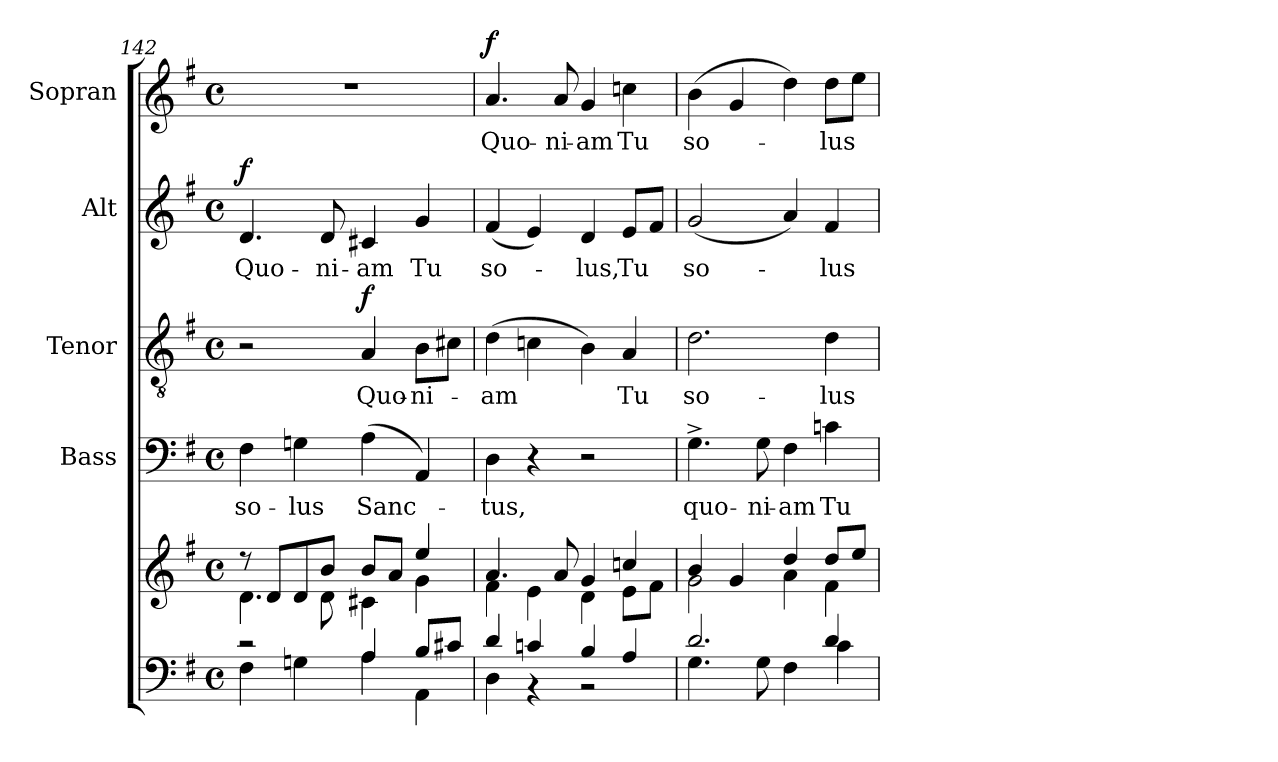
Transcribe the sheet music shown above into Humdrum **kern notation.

**kern	**kern	**kern	**text	**kern	**text	**dynam	**kern	**text	**dynam	**kern	**text	**dynam
*part5	*part5	*part4	*part4	*part3	*part3	*part3	*part2	*part2	*part2	*part1	*part1	*part1
*staff6	*staff5	*staff4	*staff4	*staff3	*staff3	*staff3	*staff2	*staff2	*staff2	*staff1	*staff1	*staff1
*	*	*I"Bass	*	*I"Tenor	*	*	*I"Alt	*	*	*I"Sopran	*	*
*	*	*I'B.	*	*I'T.	*	*	*I'A.	*	*	*I'S.	*	*
!!LO:PB:g=z
*clefF4	*clefG2	*clefF4	*	*clefGv2	*	*	*clefG2	*	*	*clefG2	*	*
*k[f#]	*k[f#]	*k[f#]	*	*k[f#]	*	*	*k[f#]	*	*	*k[f#]	*	*
*G:	*G:	*G:	*	*G:	*	*	*G:	*	*	*G:	*	*
*M4/4	*M4/4	*M4/4	*	*M4/4	*	*	*M4/4	*	*	*M4/4	*	*
*met(c)	*met(c)	*met(c)	*	*met(c)	*	*	*met(c)	*	*	*met(c)	*	*
=142	=142	=142	=142	=142	=142	=142	=142	=142	=142	=142	=142	=142
*^	*^	*	*	*	*	*	*	*	*	*	*	*
!	!	!	!	!	!LO:LY:b	!	!	!	!	!LO:LY:b	!LO:DY:a	!	!	!
2rc	4F#\	8rdd	4.d\	4F#\	so-	2r	.	.	4.d/	Quo-	f	1r	.	.
.	.	8d/L	.	.	.	.	.	.	.	.	.	.	.	.
!	!	!	!	!	!LO:LY:b	!	!	!	!	!	!	!	!	!
.	4Gn\	8d/	.	4Gn\	-lus	.	.	.	.	.	.	.	.	.
!	!	!	!	!	!	!	!	!	!	!LO:LY:b	!	!	!	!
.	.	8b/J	8d\	.	.	.	.	.	8d/	-ni-	.	.	.	.
!	!	!	!	!	!LO:LY:b	!	!LO:LY:b	!LO:DY:a	!	!LO:LY:b	!	!	!	!
4A/	4A\	8b/L	4c#X\	(>4A\	Sanc-	4A/	Quo-	f	4c#X/	-am	.	.	.	.
.	.	8a/J	.	.	.	.	.	.	.	.	.	.	.	.
!	!	!	!	!	!	!	!LO:LY:b	!	!	!LO:LY:b	!	!	!	!
8B/L	4AA\	4ee/	4g\	4AA/)	.	8B\L	-ni-	.	4g/	Tu	.	.	.	.
8c#X/J	.	.	.	.	.	8c#X\J	.	.	.	.	.	.	.	.
=143	=143	=143	=143	=143	=143	=143	=143	=143	=143	=143	=143	=143	=143	=143
!	!	!	!	!	!LO:LY:b	!	!LO:LY:b	!	!	!LO:LY:b	!	!	!LO:LY:b	!LO:DY:a
4d/	4D\	4.a/	4f#\	4D\	-tus,	(>4d\	-am	.	(<4f#/	so-	.	4.a/	Quo-	f
4cn/	4r	.	4e\	4r	.	4cn\	.	.	4e/)	.	.	.	.	.
!	!	!	!	!	!	!	!	!	!	!	!	!	!LO:LY:b	!
.	.	8a/	.	.	.	.	.	.	.	.	.	8a/	-ni-	.
!	!	!	!	!	!	!	!	!	!	!LO:LY:b	!	!	!LO:LY:b	!
4B/	2r	4g/	4d\	2r	.	4B\)	.	.	4d/	-lus,	.	4g/	-am	.
!	!	!	!	!	!	!	!LO:LY:b	!	!	!LO:LY:b	!	!	!LO:LY:b	!
4A/	.	4ccn/	8e\L	.	.	4A/	Tu	.	8e/L	Tu	.	4ccn\	Tu	.
.	.	.	8f#\J	.	.	.	.	.	8f#/J	.	.	.	.	.
=144	=144	=144	=144	=144	=144	=144	=144	=144	=144	=144	=144	=144	=144	=144
!	!	!	!	!	!LO:LY:b	!	!LO:LY:b	!	!	!LO:LY:b	!	!	!LO:LY:b	!
2.d/	4.G\	4b/	2g\	4.G^>\	quo-	2.d\	so-	.	(<2g/	so-	.	(>4b\	so-	.
.	.	4g/	.	.	.	.	.	.	.	.	.	4g/	.	.
!	!	!	!	!	!LO:LY:b	!	!	!	!	!	!	!	!	!
.	8G\	.	.	8G\	-ni-	.	.	.	.	.	.	.	.	.
!	!	!	!	!	!LO:LY:b	!	!	!	!	!	!	!	!	!
.	4F#\	4dd/	4a\	4F#\	-am	.	.	.	4a/)	.	.	4dd\)	.	.
!	!	!	!	!	!LO:LY:b	!	!LO:LY:b	!	!	!LO:LY:b	!	!	!LO:LY:b	!
4d/	4c\	8dd/L	4f#\	4cn\	Tu	4d\	-lus	.	4f#/	-lus	.	8dd\L	-lus	.
.	.	8ee/J	.	.	.	.	.	.	.	.	.	8ee\J	.	.
*v	*v	*	*	*	*	*	*	*	*	*	*	*	*	*
*	*v	*v	*	*	*	*	*	*	*	*	*	*	*
=	=	=	=	=	=	=	=	=	=	=	=	=
*-	*-	*-	*-	*-	*-	*-	*-	*-	*-	*-	*-	*-
